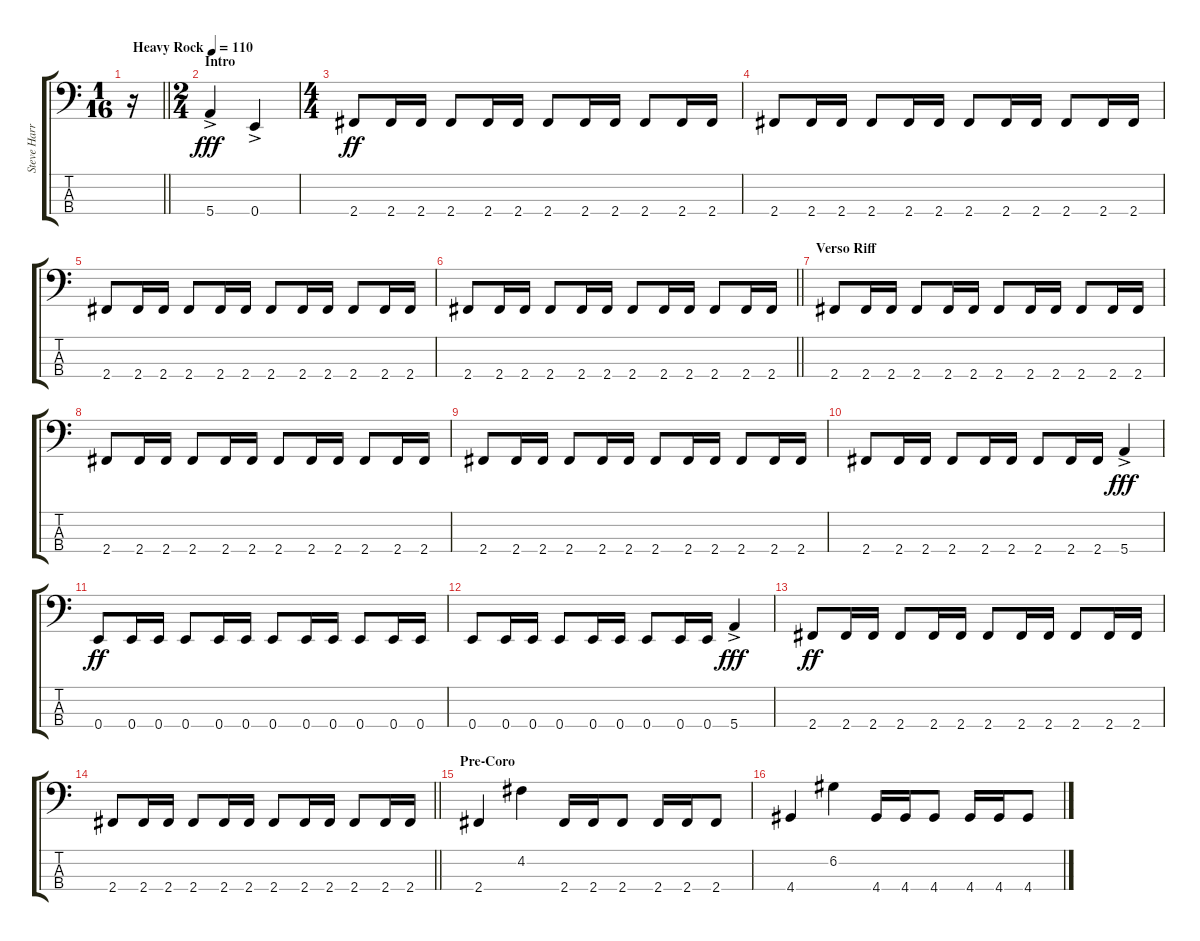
\track ("Steve Harris" "Steve Harr") {instrument electricbassfinger}
\staff {score tabs}
\tuning (G2 D2 A1 E1) {hide}
\ts (1 16)
\tempo (110 "Heavy Rock")
\clef f4
\barLineRight lightlight
\ks c
r.16{dy fff instrument electricbassfinger} |
\ts (2 4)
\section ("" "Intro")
5.4{ac}.4 0.4{ac}.4 |
\ts (4 4)
2.4.8{dy ff} 2.4.16 2.4.16 2.4.8 2.4.16 2.4.16 2.4.8 2.4.16 2.4.16 2.4.8 2.4.16 2.4.16 |
2.4.8 2.4.16 2.4.16 2.4.8 2.4.16 2.4.16 2.4.8 2.4.16 2.4.16 2.4.8 2.4.16 2.4.16 |
2.4.8 2.4.16 2.4.16 2.4.8 2.4.16 2.4.16 2.4.8 2.4.16 2.4.16 2.4.8 2.4.16 2.4.16 |
\barLineRight lightlight
2.4.8 2.4.16 2.4.16 2.4.8 2.4.16 2.4.16 2.4.8 2.4.16 2.4.16 2.4.8 2.4.16 2.4.16 |
\section ("" "Verso Riff")
2.4.8 2.4.16 2.4.16 2.4.8 2.4.16 2.4.16 2.4.8 2.4.16 2.4.16 2.4.8 2.4.16 2.4.16 |
2.4.8 2.4.16 2.4.16 2.4.8 2.4.16 2.4.16 2.4.8 2.4.16 2.4.16 2.4.8 2.4.16 2.4.16 |
2.4.8 2.4.16 2.4.16 2.4.8 2.4.16 2.4.16 2.4.8 2.4.16 2.4.16 2.4.8 2.4.16 2.4.16 |
2.4.8 2.4.16 2.4.16 2.4.8 2.4.16 2.4.16 2.4.8 2.4.16 2.4.16 5.4{ac}.4{dy fff} |
0.4.8{dy ff} 0.4.16 0.4.16 0.4.8 0.4.16 0.4.16 0.4.8 0.4.16 0.4.16 0.4.8 0.4.16 0.4.16 |
0.4.8 0.4.16 0.4.16 0.4.8 0.4.16 0.4.16 0.4.8 0.4.16 0.4.16 5.4{ac}.4{dy fff} |
2.4.8{dy ff} 2.4.16 2.4.16 2.4.8 2.4.16 2.4.16 2.4.8 2.4.16 2.4.16 2.4.8 2.4.16 2.4.16 |
\barLineRight lightlight
2.4.8 2.4.16 2.4.16 2.4.8 2.4.16 2.4.16 2.4.8 2.4.16 2.4.16 2.4.8 2.4.16 2.4.16 |
\section ("" "Pre-Coro")
2.4.4 4.2.4 2.4.16 2.4.16 2.4.8 2.4.16 2.4.16 2.4.8 |
4.4.4 6.2.4 4.4.16 4.4.16 4.4.8 4.4.16 4.4.16 4.4.8
